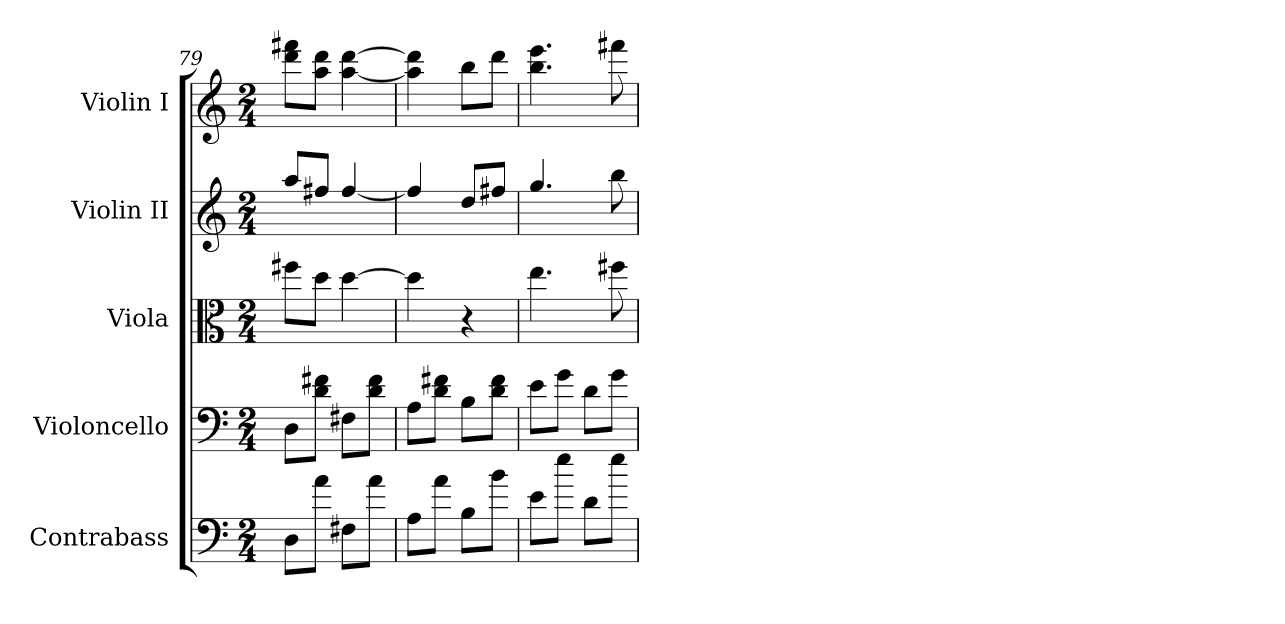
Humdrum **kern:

**kern	**kern	**kern	**kern	**kern
*part5	*part4	*part3	*part2	*part1
*staff5	*staff4	*staff3	*staff2	*staff1
*I"Contrabass	*I"Violoncello	*I"Viola	*I"Violin II	*I"Violin I
*I'Cb.	*I'Vc.	*I'Vla.	*I'Vln. II	*I'Vln. I
*clefF4	*clefF4	*clefC3	*clefG2	*clefG2
*ITrd7c12	*	*	*	*
*k[]	*k[]	*k[]	*k[]	*k[]
*M2/4	*M2/4	*M2/4	*M2/4	*M2/4
=79	=79	=79	=79	=79
8DD\L	8D\L	8ff#X\L	8aa/L	8ddd\ 8fff#X\L
8A\J	8d\ 8f#X\J	8dd\J	8ff#X/J	8aa\ 8ddd\J
8FF#X\L	8F#X\L	[4dd\	[4ff#/	[4aa\ [4ddd\
8A\J	8d\ 8f#\J	.	.	.
=80	=80	=80	=80	=80
8AA\L	8A\L	4dd\]	4ff#/]	4aa\] 4ddd\]
8A\J	8d\ 8f#X\J	.	.	.
8BB\L	8B\L	4r	8dd/L	8bb\L
8B\J	8d\ 8f#\J	.	8ff#X/J	8ddd\J
!!LO:PB:g=z
=81	=81	=81	=81	=81
8E\L	8e\L	4.ee\	4.gg/	4.bb\ 4.eee\
8e\J	8g\J	.	.	.
8D\L	8d\L	.	.	.
8e\J	8g\J	8ff#X\	8bb\	8fff#X\
=	=	=	=	=
*-	*-	*-	*-	*-
